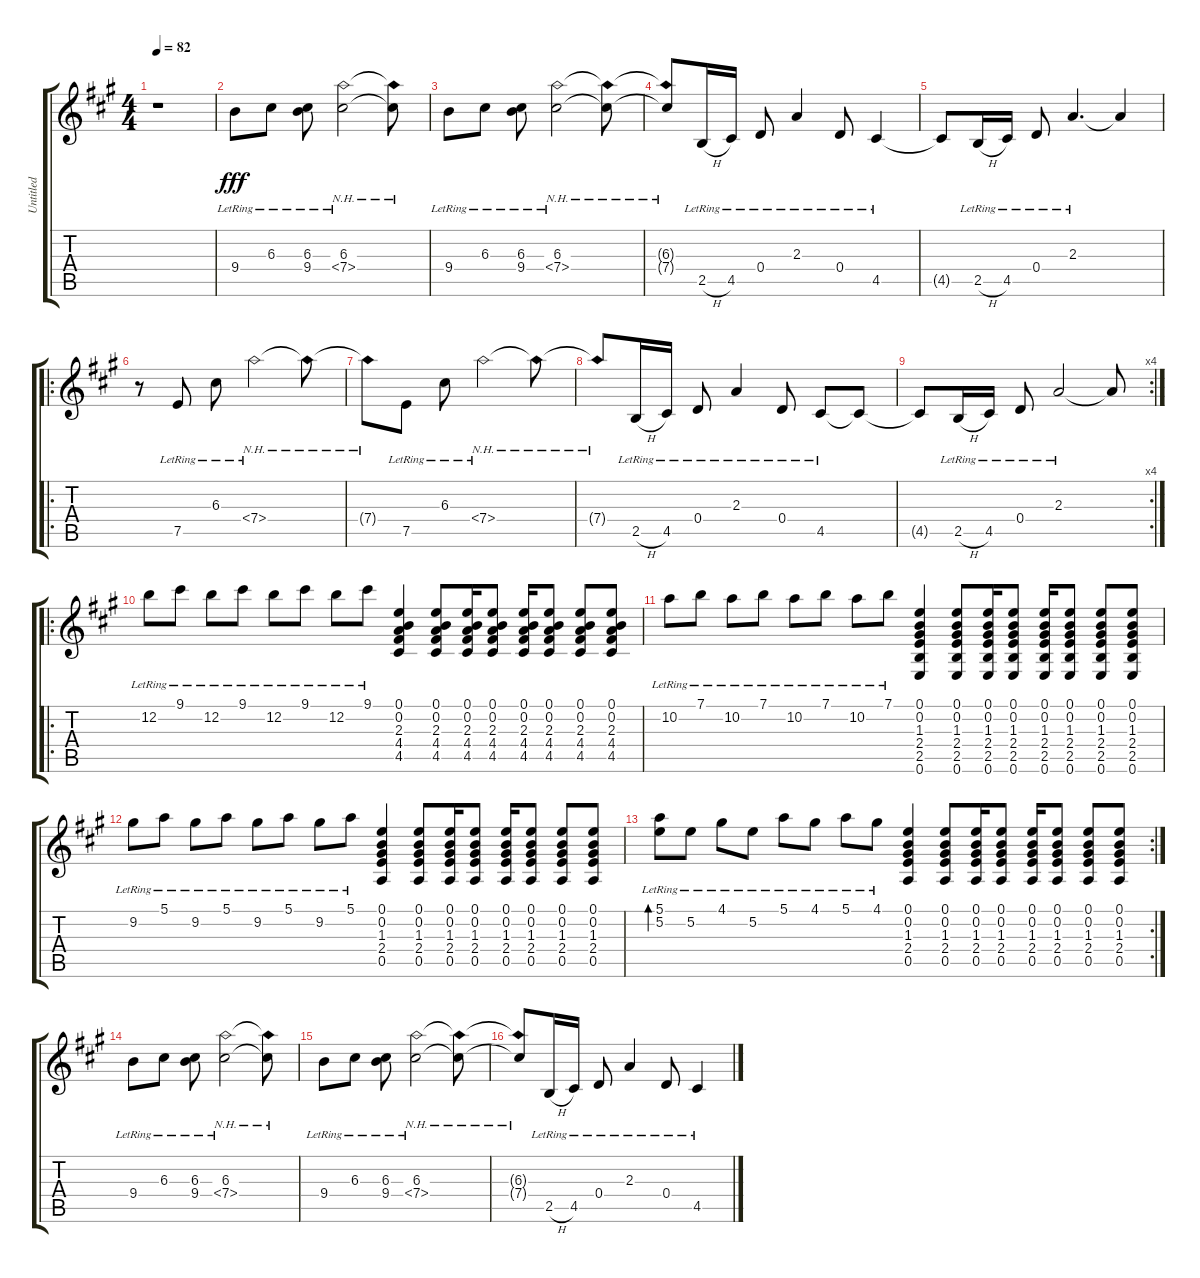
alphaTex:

\track ("Untitled" "Untitled") {instrument electricguitarjazz}
\staff {score tabs}
\tuning (E4 B3 G3 D3 A2 E2) {hide}
\ts (4 4)
\tempo 82
\clef g2
\ks a
r.1{dy fff instrument electricguitarjazz} |
9.4{lr}.8 6.3{lr}.8 (6.3{lr} 9.4{lr}).8 (6.3{lr} 7.4{nh lr}).2 (6.3{t} 7.4{nh t}).8 |
9.4{lr}.8 6.3{lr}.8 (6.3{lr} 9.4{lr}).8 (6.3{lr} 7.4{nh lr}).2 (6.3{t} 7.4{nh t}).8 |
(6.3{t} 7.4{nh t}).8 2.5{h lr}.16 4.5{lr}.16 0.4{lr}.8 2.3{lr}.4 0.4{lr}.8 4.5{lr}.4 |
4.5{t}.8 2.5{h lr}.16 4.5{lr}.16 0.4{lr}.8 2.3{lr}.4{d} 2.3{t}.4 |
\ro
r.8 7.5{lr}.8 6.3{lr}.8 7.4{nh lr}.2 7.4{nh t}.8 |
7.4{nh t}.8 7.5{lr}.8 6.3{lr}.8 7.4{nh lr}.2 7.4{nh t}.8 |
7.4{nh t}.8 2.5{h lr}.16 4.5{lr}.16 0.4{lr}.8 2.3{lr}.4 0.4{lr}.8 4.5{lr}.8 4.5{t}.8 |
\rc 4
4.5{t}.8 2.5{h lr}.16 4.5{lr}.16 0.4{lr}.8 2.3{lr}.2 2.3{t}.8 |
\ro
12.2{lr}.8 9.1{lr}.8 12.2{lr}.8 9.1{lr}.8 12.2{lr}.8 9.1{lr}.8 12.2{lr}.8 9.1{lr}.8 (0.1 0.2 2.3 4.4 4.5).4 (0.1 0.2 2.3 4.4 4.5).8 (0.1 0.2 2.3 4.4 4.5).16 (0.1 0.2 2.3 4.4 4.5).8 (0.1 0.2 2.3 4.4 4.5).16 (0.1 0.2 2.3 4.4 4.5).8 (0.1 0.2 2.3 4.4 4.5).8 (0.1 0.2 2.3 4.4 4.5).8 |
10.2{lr}.8 7.1{lr}.8 10.2{lr}.8 7.1{lr}.8 10.2{lr}.8 7.1{lr}.8 10.2{lr}.8 7.1{lr}.8 (0.1 0.2 1.3 2.4 2.5 0.6).4 (0.1 0.2 1.3 2.4 2.5 0.6).8 (0.1 0.2 1.3 2.4 2.5 0.6).16 (0.1 0.2 1.3 2.4 2.5 0.6).8 (0.1 0.2 1.3 2.4 2.5 0.6).16 (0.1 0.2 1.3 2.4 2.5 0.6).8 (0.1 0.2 1.3 2.4 2.5 0.6).8 (0.1 0.2 1.3 2.4 2.5 0.6).8 |
9.2{lr}.8 5.1{lr}.8 9.2{lr}.8 5.1{lr}.8 9.2{lr}.8 5.1{lr}.8 9.2{lr}.8 5.1{lr}.8 (0.1 0.2 1.3 2.4 0.5).4 (0.1 0.2 1.3 2.4 0.5).8 (0.1 0.2 1.3 2.4 0.5).16 (0.1 0.2 1.3 2.4 0.5).8 (0.1 0.2 1.3 2.4 0.5).16 (0.1 0.2 1.3 2.4 0.5).8 (0.1 0.2 1.3 2.4 0.5).8 (0.1 0.2 1.3 2.4 0.5).8 |
\rc 2
(5.1{lr} 5.2{lr}).8{bd 30} 5.2{lr}.8 4.1{lr}.8 5.2{lr}.8 5.1{lr}.8 4.1{lr}.8 5.1{lr}.8 4.1{lr}.8 (0.1 0.2 1.3 2.4 0.5).4 (0.1 0.2 1.3 2.4 0.5).8 (0.1 0.2 1.3 2.4 0.5).16 (0.1 0.2 1.3 2.4 0.5).8 (0.1 0.2 1.3 2.4 0.5).16 (0.1 0.2 1.3 2.4 0.5).8 (0.1 0.2 1.3 2.4 0.5).8 (0.1 0.2 1.3 2.4 0.5).8 |
9.4{lr}.8 6.3{lr}.8 (6.3{lr} 9.4{lr}).8 (6.3{lr} 7.4{nh lr}).2 (6.3{t} 7.4{nh t}).8 |
9.4{lr}.8 6.3{lr}.8 (6.3{lr} 9.4{lr}).8 (6.3{lr} 7.4{nh lr}).2 (6.3{t} 7.4{nh t}).8 |
(6.3{t} 7.4{nh t}).8 2.5{h lr}.16 4.5{lr}.16 0.4{lr}.8 2.3{lr}.4 0.4{lr}.8 4.5{lr}.4
